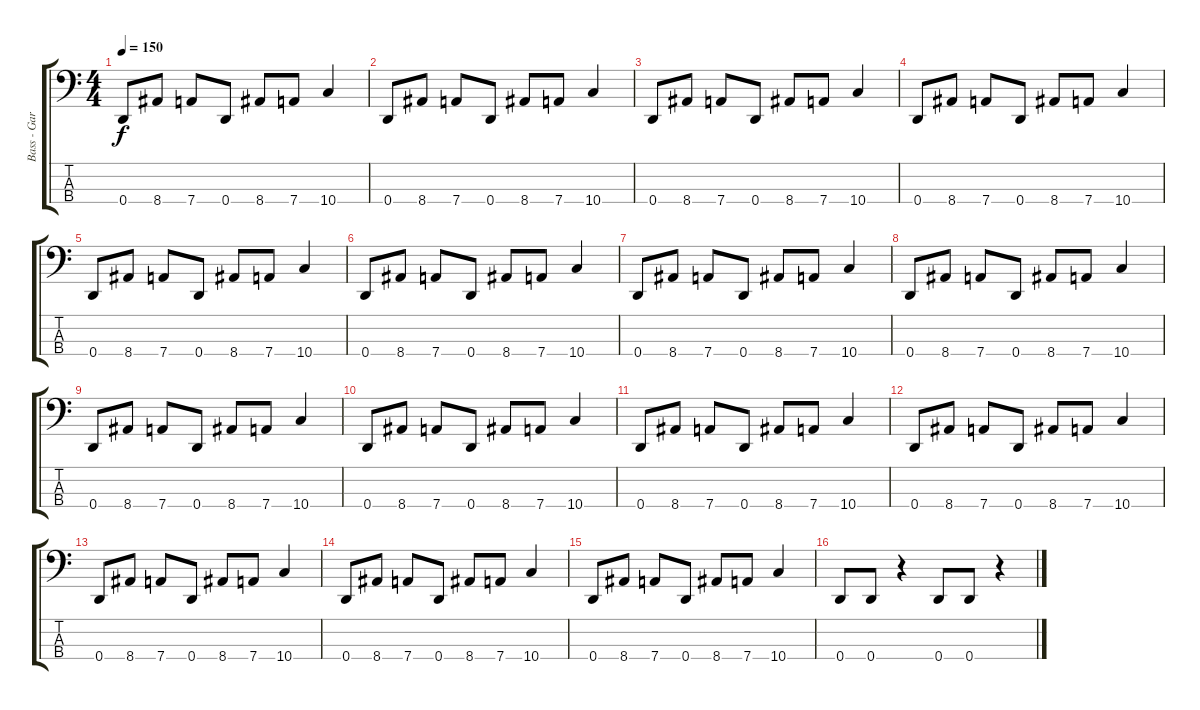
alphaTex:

\track ("Bass - Gareth" "Bass - Gar") {instrument electricbassfinger}
\staff {score tabs}
\tuning (G2 D2 A1 D1) {hide}
\ts (4 4)
\tempo 150
\clef f4
\ks c
0.4.8{dy f instrument electricbassfinger} 8.4.8 7.4.8 0.4.8 8.4.8 7.4.8 10.4.4 |
0.4.8 8.4.8 7.4.8 0.4.8 8.4.8 7.4.8 10.4.4 |
0.4.8 8.4.8 7.4.8 0.4.8 8.4.8 7.4.8 10.4.4 |
0.4.8 8.4.8 7.4.8 0.4.8 8.4.8 7.4.8 10.4.4 |
0.4.8 8.4.8 7.4.8 0.4.8 8.4.8 7.4.8 10.4.4 |
0.4.8 8.4.8 7.4.8 0.4.8 8.4.8 7.4.8 10.4.4 |
0.4.8 8.4.8 7.4.8 0.4.8 8.4.8 7.4.8 10.4.4 |
0.4.8 8.4.8 7.4.8 0.4.8 8.4.8 7.4.8 10.4.4 |
0.4.8 8.4.8 7.4.8 0.4.8 8.4.8 7.4.8 10.4.4 |
0.4.8 8.4.8 7.4.8 0.4.8 8.4.8 7.4.8 10.4.4 |
0.4.8 8.4.8 7.4.8 0.4.8 8.4.8 7.4.8 10.4.4 |
0.4.8 8.4.8 7.4.8 0.4.8 8.4.8 7.4.8 10.4.4 |
0.4.8 8.4.8 7.4.8 0.4.8 8.4.8 7.4.8 10.4.4 |
0.4.8 8.4.8 7.4.8 0.4.8 8.4.8 7.4.8 10.4.4 |
0.4.8 8.4.8 7.4.8 0.4.8 8.4.8 7.4.8 10.4.4 |
0.4.8 0.4.8 r.4 0.4.8 0.4.8 r.4
